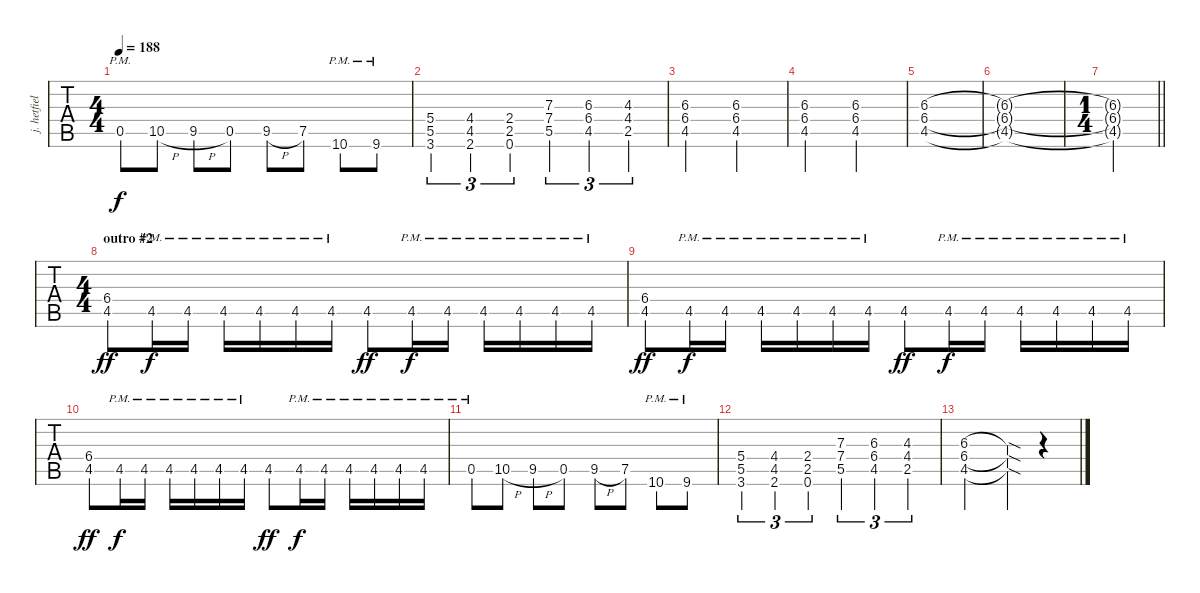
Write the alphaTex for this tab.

\track ("j. hetfield - rhythm guitar" "j. hetfiel") {instrument distortionguitar}
\staff {tabs}
\tuning (E4 B3 G3 D3 A2 E2) {hide}
\ts (4 4)
\tempo 188
\clef g2
\ks c
0.5{pm}.8{dy f} 10.5{h}.8 9.5{h}.8 0.5.8 9.5{h}.8 7.5.8 10.6{pm}.8 9.6{pm}.8 |
(5.4 5.5 3.6).4{tu (3 2)} (4.4 4.5 2.6).4{tu (3 2)} (2.4 2.5 0.6).4{tu (3 2)} (7.3 7.4 5.5).4{tu (3 2)} (6.3 6.4 4.5).4{tu (3 2)} (4.3 4.4 2.5).4{tu (3 2)} |
(6.3 6.4 4.5).2 (6.3 6.4 4.5).2 |
(6.3 6.4 4.5).2 (6.3 6.4 4.5).2 |
(6.3 6.4 4.5).1 |
(6.3{t} 6.4{t} 4.5{t}).1 |
\ts (1 4)
\barLineRight lightlight
(6.3{t} 6.4{t} 4.5{t}).4 |
\ts (4 4)
\section ("" "outro #2")
(6.4{ac} 4.5{ac}).8{dy ff} 4.5{pm}.16{dy f} 4.5{pm}.16 4.5{pm}.16 4.5{pm}.16 4.5{pm}.16 4.5{pm}.16 4.5{ac}.8{dy ff} 4.5{pm}.16{dy f} 4.5{pm}.16 4.5{pm}.16 4.5{pm}.16 4.5{pm}.16 4.5{pm}.16 |
(6.4{ac} 4.5{ac}).8{dy ff} 4.5{pm}.16{dy f} 4.5{pm}.16 4.5{pm}.16 4.5{pm}.16 4.5{pm}.16 4.5{pm}.16 4.5{ac}.8{dy ff} 4.5{pm}.16{dy f} 4.5{pm}.16 4.5{pm}.16 4.5{pm}.16 4.5{pm}.16 4.5{pm}.16 |
(6.4{ac} 4.5{ac}).8{dy ff} 4.5{pm}.16{dy f} 4.5{pm}.16 4.5{pm}.16 4.5{pm}.16 4.5{pm}.16 4.5{pm}.16 4.5{ac}.8{dy ff} 4.5{pm}.16{dy f} 4.5{pm}.16 4.5{pm}.16 4.5{pm}.16 4.5{pm}.16 4.5{pm}.16 |
0.5{pm}.8 10.5{h}.8 9.5{h}.8 0.5.8 9.5{h}.8 7.5.8 10.6{pm}.8 9.6{pm}.8 |
(5.4 5.5 3.6).4{tu (3 2)} (4.4 4.5 2.6).4{tu (3 2)} (2.4 2.5 0.6).4{tu (3 2)} (7.3 7.4 5.5).4{tu (3 2)} (6.3 6.4 4.5).4{tu (3 2)} (4.3 4.4 2.5).4{tu (3 2)} |
(6.3 6.4 4.5).2 (6.3{sod t} 6.4{sod t} 4.5{sod t}).4 r.4
